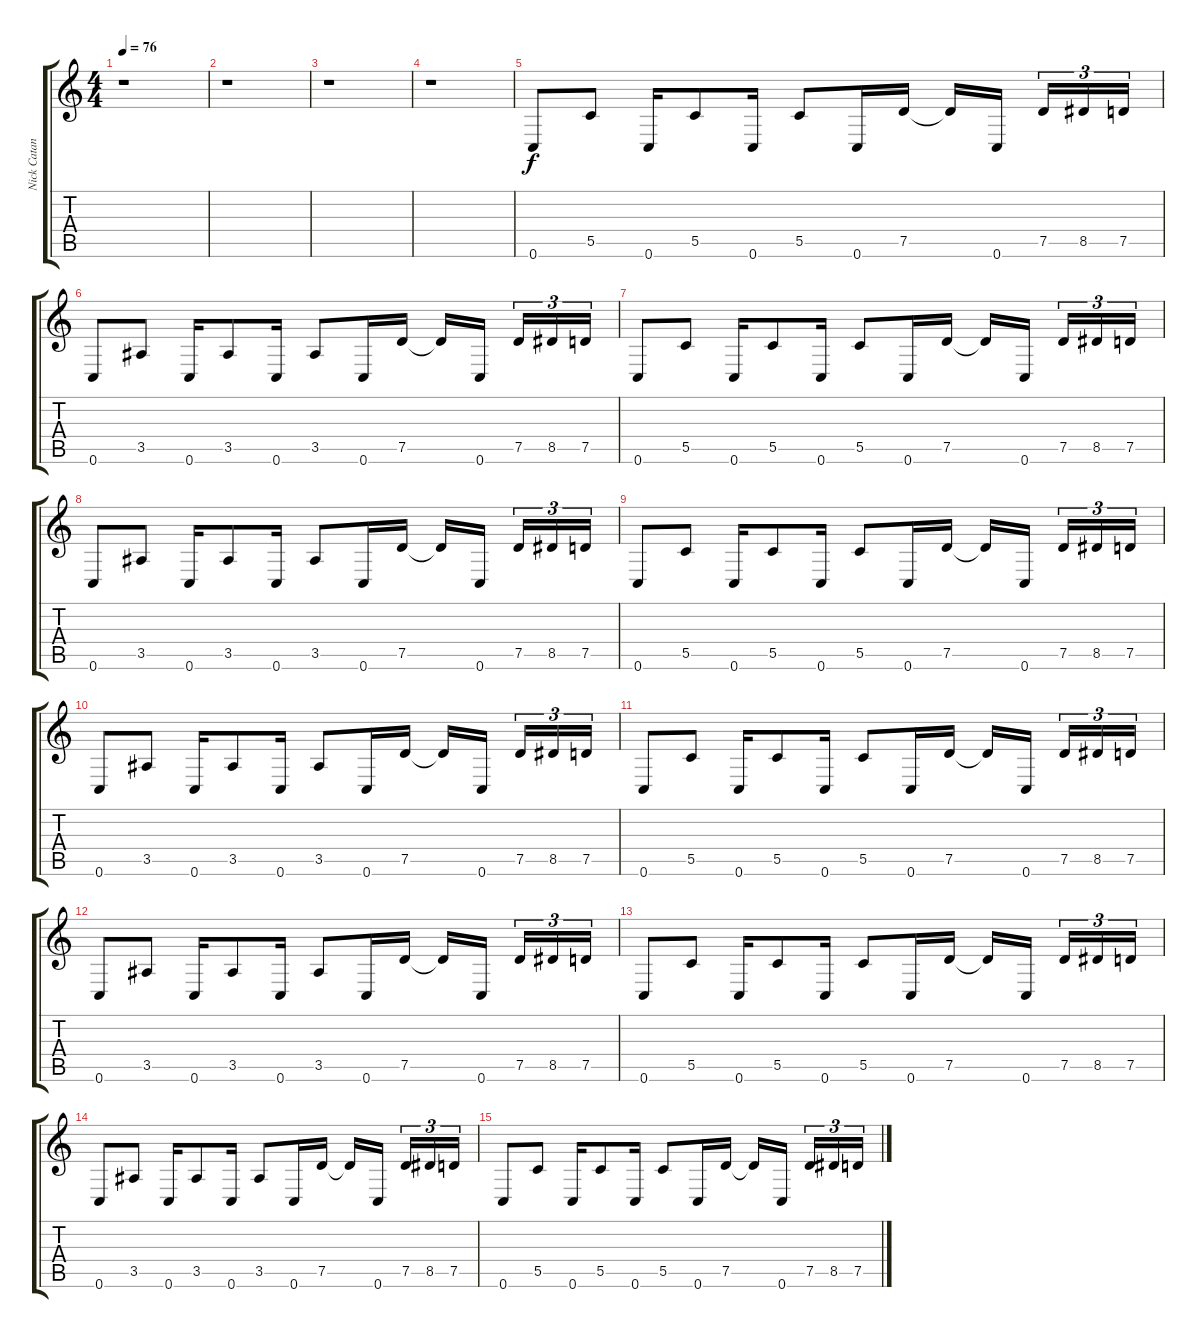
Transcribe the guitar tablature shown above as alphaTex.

\track ("Nick Catanese" "Nick Catan") {instrument distortionguitar}
\staff {score tabs}
\tuning (D4 A3 F3 C3 G2 C2) {hide}
\ts (4 4)
\tempo 76
\clef g2
\ks c
r.1{dy f} |
r.1 |
r.1 |
r.1 |
0.6.8{instrument electricguitarclean} 5.5.8 0.6.16 5.5.8 0.6.16 5.5.8 0.6.16 7.5.16 7.5{t}.16 0.6.16 7.5.16{tu (3 2)} 8.5.16{tu (3 2)} 7.5.16{tu (3 2)} |
0.6.8 3.5.8 0.6.16 3.5.8 0.6.16 3.5.8 0.6.16 7.5.16 7.5{t}.16 0.6.16 7.5.16{tu (3 2)} 8.5.16{tu (3 2)} 7.5.16{tu (3 2)} |
0.6.8 5.5.8 0.6.16 5.5.8 0.6.16 5.5.8 0.6.16 7.5.16 7.5{t}.16 0.6.16 7.5.16{tu (3 2)} 8.5.16{tu (3 2)} 7.5.16{tu (3 2)} |
0.6.8 3.5.8 0.6.16 3.5.8 0.6.16 3.5.8 0.6.16 7.5.16 7.5{t}.16 0.6.16 7.5.16{tu (3 2)} 8.5.16{tu (3 2)} 7.5.16{tu (3 2)} |
0.6.8 5.5.8 0.6.16 5.5.8 0.6.16 5.5.8 0.6.16 7.5.16 7.5{t}.16 0.6.16 7.5.16{tu (3 2)} 8.5.16{tu (3 2)} 7.5.16{tu (3 2)} |
0.6.8 3.5.8 0.6.16 3.5.8 0.6.16 3.5.8 0.6.16 7.5.16 7.5{t}.16 0.6.16 7.5.16{tu (3 2)} 8.5.16{tu (3 2)} 7.5.16{tu (3 2)} |
0.6.8 5.5.8 0.6.16 5.5.8 0.6.16 5.5.8 0.6.16 7.5.16 7.5{t}.16 0.6.16 7.5.16{tu (3 2)} 8.5.16{tu (3 2)} 7.5.16{tu (3 2)} |
0.6.8{volume 0} 3.5.8 0.6.16 3.5.8 0.6.16 3.5.8 0.6.16 7.5.16 7.5{t}.16 0.6.16 7.5.16{tu (3 2)} 8.5.16{tu (3 2)} 7.5.16{tu (3 2)} |
0.6.8 5.5.8 0.6.16 5.5.8 0.6.16 5.5.8 0.6.16 7.5.16 7.5{t}.16 0.6.16 7.5.16{tu (3 2)} 8.5.16{tu (3 2)} 7.5.16{tu (3 2)} |
0.6.8 3.5.8 0.6.16 3.5.8 0.6.16 3.5.8 0.6.16 7.5.16 7.5{t}.16 0.6.16 7.5.16{tu (3 2)} 8.5.16{tu (3 2)} 7.5.16{tu (3 2)} |
0.6.8 5.5.8 0.6.16 5.5.8 0.6.16 5.5.8 0.6.16 7.5.16 7.5{t}.16 0.6.16 7.5.16{tu (3 2)} 8.5.16{tu (3 2)} 7.5.16{tu (3 2)}
